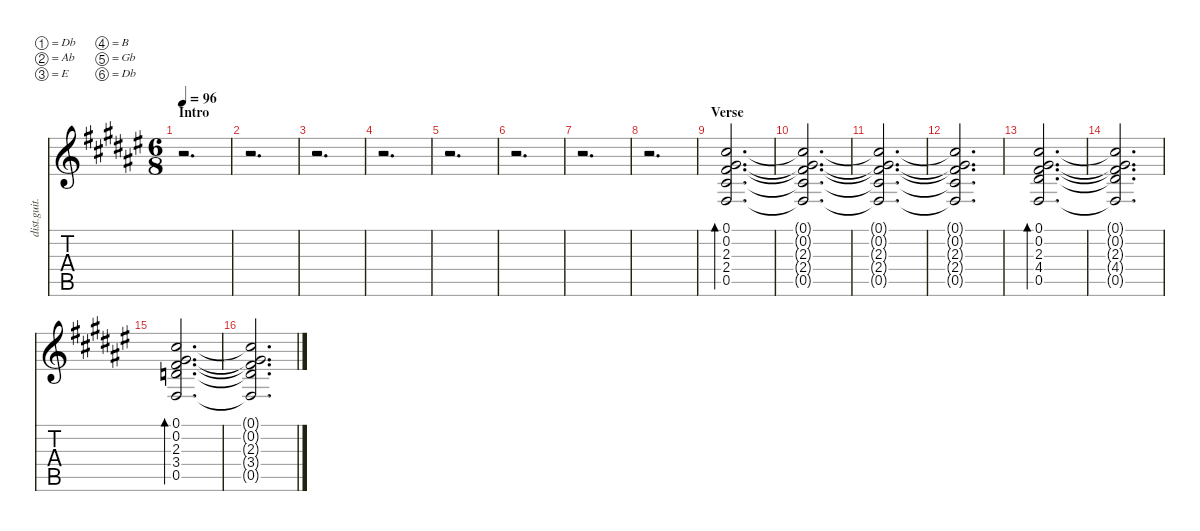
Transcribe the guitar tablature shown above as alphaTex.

\defaultSystemsLayout 4
\hideDynamics
\bracketExtendMode nobrackets
\otherSystemsTrackNameOrientation horizontal
\track ("Clean Chords" "dist.guit.") {instrument distortionguitar}
\staff {score tabs}
\tuning (Db4 Ab3 E3 B2 Gb2 Db2)
\ts (6 8)
\beaming (8 3 3)
\section ("" "Intro")
\tempo 96
\clef g2
\ks f#
r.2{d dy mf instrument distortionguitar} |
r.2{d} |
r.2{d} |
r.2{d} |
r.2{d} |
r.2{d} |
r.2{d} |
r.2{d} |
\section ("" "Verse")
(0.5{acc #} 2.4{acc #} 2.3{acc #} 0.2{acc #} 0.1{acc #}).2{d bd 348} |
(0.5{t acc #} 2.4{t acc #} 2.3{t acc #} 0.2{t acc #} 0.1{t acc #}).2{d} |
(0.5{t acc #} 2.4{t acc #} 2.3{t acc #} 0.2{t acc #} 0.1{t acc #}).2{d} |
(0.5{t acc #} 2.4{t acc #} 2.3{t acc #} 0.2{t acc #} 0.1{t acc #}).2{d} |
(0.5{acc #} 4.4{acc #} 2.3{acc #} 0.2{acc #} 0.1{acc #}).2{d bd 347} |
(0.5{t acc #} 4.4{t acc #} 2.3{t acc #} 0.2{t acc #} 0.1{t acc #}).2{d} |
(0.5{acc #} 2.3{acc #} 0.2{acc #} 0.1{acc #} 3.4{acc forcenatural}).2{d bd 282} |
(0.5{t acc #} 2.3{t acc #} 0.2{t acc #} 0.1{t acc #} 3.4{t acc forcenatural}).2{d}
